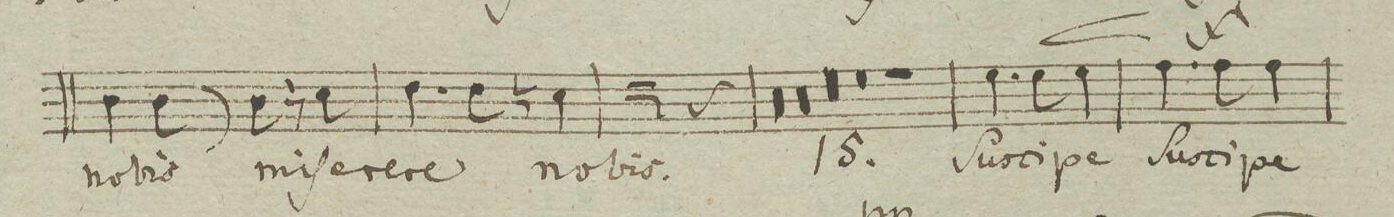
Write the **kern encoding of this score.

**kern	**text	**dynam
*I"Soprano. Tutti.	*	*
*clefC1	*	*
*k[b-e-a-]	*	*
*M3/4	*	*
4g\	no-	.
8g\	-bis	.
8r	.	.
8g\	mi-	.
8an\	-se-	.
=35	=35	=35
4.b-\	-re-	.
8b-\	-re	.
4an\	no-	.
=36	=36	=36
2b-\	-bis.	.
4r	.	.
=37	=37	=37
0.r	.	.
=38	=38	=38
=39	=39	=39
=40	=40	=40
=41	=41	=41
0.r	.	.
=42	=42	=42
=43	=43	=43
=44	=44	=44
=45	=45	=45
0.r	.	.
=46	=46	=46
=47	=47	=47
=48	=48	=48
=49	=49	=49
1.r	.	.
=50	=50	=50
=51	=51	=51
2.ryy	.	.
=52	=52	=52
2.r	.	.
=53	=53	=53
4.cc\	Su-	.
8cc\	-sci-	<
4cc\	-pe	.
=54	=54	=54
4.dd\	Su-	[
8dd\	-sci-	f
4dd\	-pe	.
=55	=55	=55
*-	*-	*-
